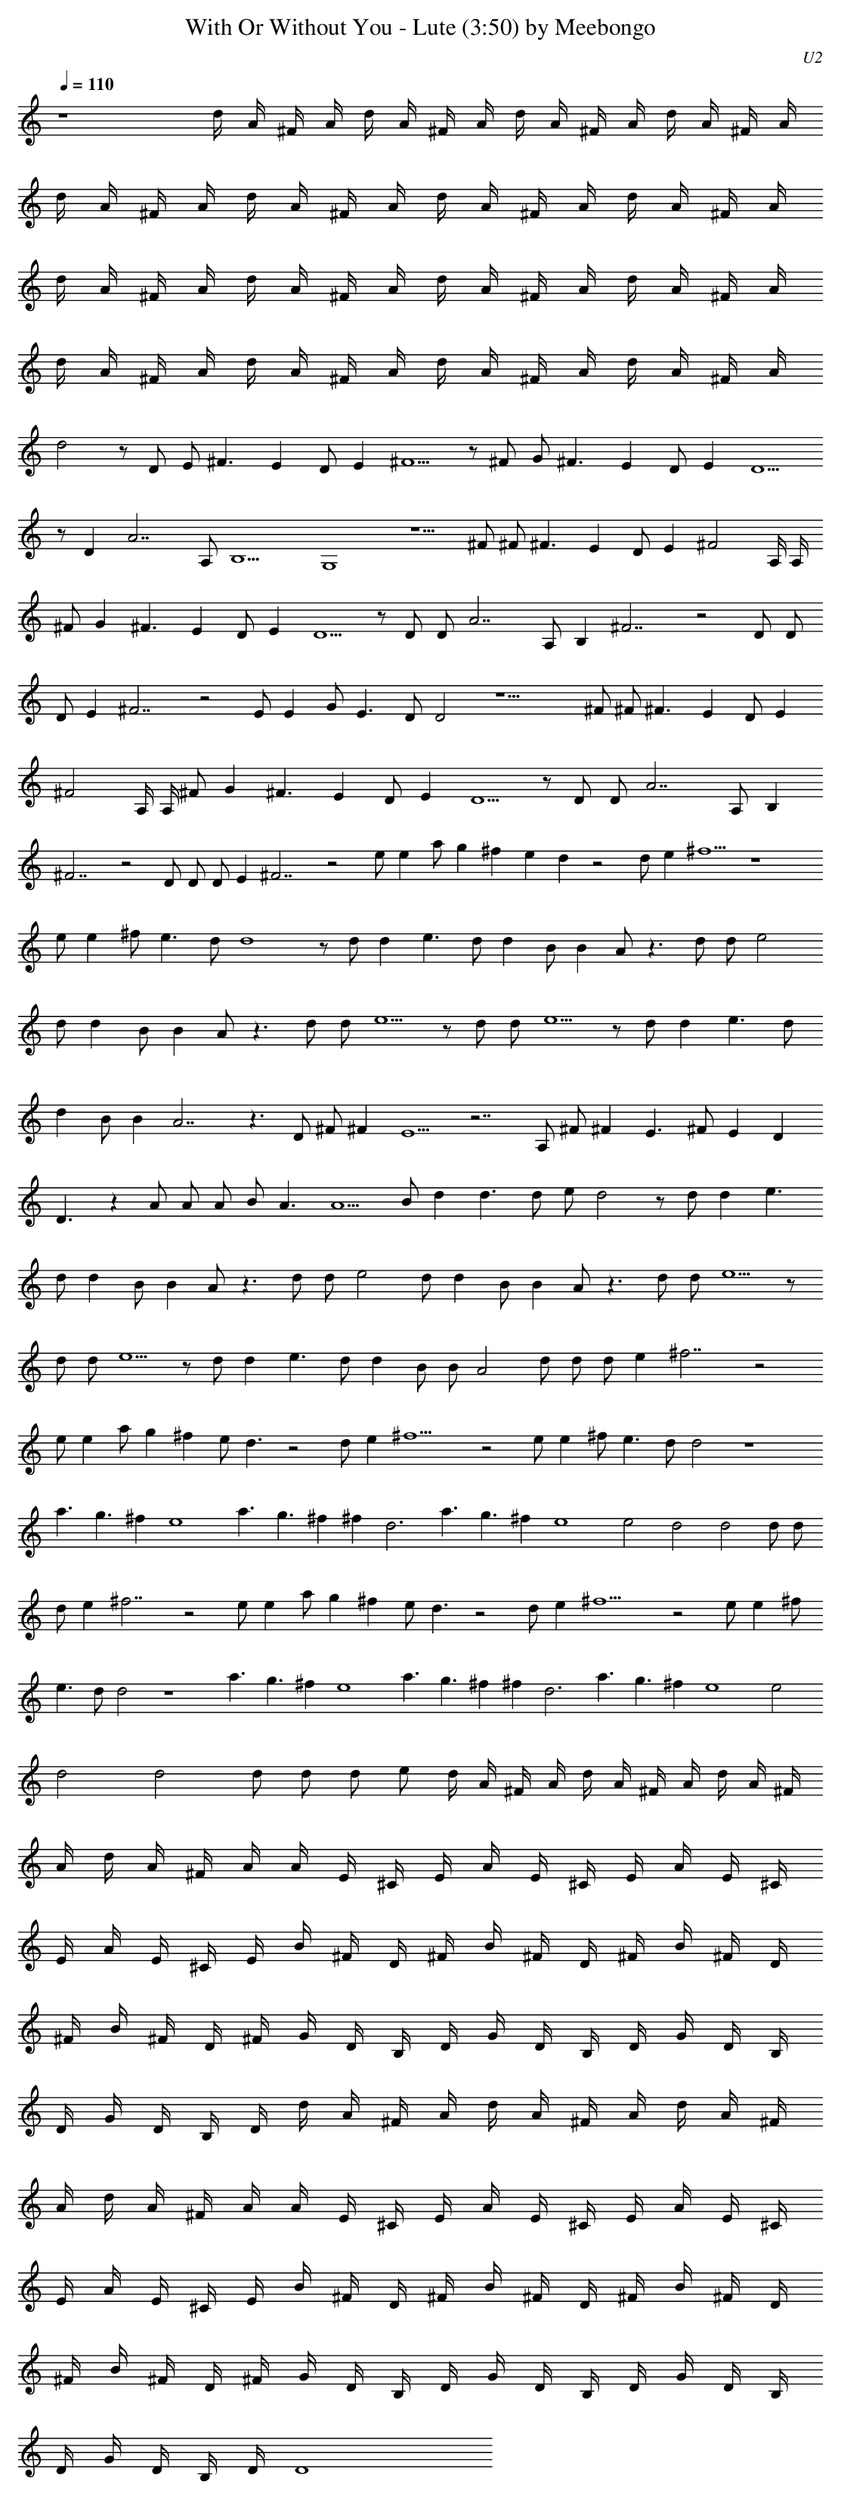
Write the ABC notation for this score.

X:1
T:With Or Without You - Lute (3:50) by Meebongo
C:U2
L:1/4
Q:110
K:C
z4 d/4 A/4 ^F/4 A/4 d/4 A/4 ^F/4 A/4 d/4 A/4 ^F/4 A/4 d/4 A/4 ^F/4 A/4
d/4 A/4 ^F/4 A/4 d/4 A/4 ^F/4 A/4 d/4 A/4 ^F/4 A/4 d/4 A/4 ^F/4 A/4
d/4 A/4 ^F/4 A/4 d/4 A/4 ^F/4 A/4 d/4 A/4 ^F/4 A/4 d/4 A/4 ^F/4 A/4
d/4 A/4 ^F/4 A/4 d/4 A/4 ^F/4 A/4 d/4 A/4 ^F/4 A/4 d/4 A/4 ^F/4 A/4
d2 z/2 D/2 E/2 ^F3/2 E D/2 E ^F5/2 z/2 ^F/2 G/2 ^F3/2 E D/2 E D5/2
z/2 D A7/2 A,/2 B,9/2 G,4 z5/2 ^F/2 ^F/2 ^F3/2 E D/2 E ^F2 A,/4 A,/4
^F/2 G ^F3/2 E D/2 E D5/2 z/2 D/2 D/2 A7/2 A,/2 B, ^F7/2 z2 D/2 D/2
D/2 E ^F7/2 z2 E/2 E G/2 E3/2 D/2 D2 z13/2 ^F/2 ^F/2 ^F3/2 E D/2 E
^F2 A,/4 A,/4 ^F/2 G ^F3/2 E D/2 E D5/2 z/2 D/2 D/2 A7/2 A,/2 B,
^F7/2 z2 D/2 D/2 D/2 E ^F7/2 z2 e/2 e a/2 g ^f e d z2 d/2 e ^f5/2 z4
e/2 e ^f/2 e3/2 d/2 d4 z/2 d/2 d e3/2 d/2 d B/2 B A/2 z3/2 d/2 d/2 e2
d/2 d B/2 B A/2 z3/2 d/2 d/2 e5/2 z/2 d/2 d/2 e5/2 z/2 d/2 d e3/2 d/2
d B/2 B A7/2 z3/2 D/2 ^F/2 ^F E5/2 z7/2 A,/2 ^F/2 ^F E3/2 ^F/2 E D
D3/2 z A/2 A/2 A/2 B/2 A3/2 A5/2 B/2 d d3/2 d/2 e/2 d2 z/2 d/2 d e3/2
d/2 d B/2 B A/2 z3/2 d/2 d/2 e2 d/2 d B/2 B A/2 z3/2 d/2 d/2 e5/2 z/2
d/2 d/2 e5/2 z/2 d/2 d e3/2 d/2 d B/2 B/2 A2 d/2 d/2 d/2 e ^f7/2 z2
e/2 e a/2 g ^f e/2 d3/2 z2 d/2 e ^f9/2 z2 e/2 e ^f/2 e3/2 d/2 d2 z4
a3/2 g3/2 ^f e4 a3/2 g3/2 ^f ^f d3 a3/2 g3/2 ^f e4 e2 d2 d2 d/2 d/2
d/2 e ^f7/2 z2 e/2 e a/2 g ^f e/2 d3/2 z2 d/2 e ^f9/2 z2 e/2 e ^f/2
e3/2 d/2 d2 z4 a3/2 g3/2 ^f e4 a3/2 g3/2 ^f ^f d3 a3/2 g3/2 ^f e4 e2
d2 d2 d/2 d/2 d/2 e/2 d/4 A/4 ^F/4 A/4 d/4 A/4 ^F/4 A/4 d/4 A/4 ^F/4
A/4 d/4 A/4 ^F/4 A/4 A/4 E/4 ^C/4 E/4 A/4 E/4 ^C/4 E/4 A/4 E/4 ^C/4
E/4 A/4 E/4 ^C/4 E/4 B/4 ^F/4 D/4 ^F/4 B/4 ^F/4 D/4 ^F/4 B/4 ^F/4 D/4
^F/4 B/4 ^F/4 D/4 ^F/4 G/4 D/4 B,/4 D/4 G/4 D/4 B,/4 D/4 G/4 D/4 B,/4
D/4 G/4 D/4 B,/4 D/4 d/4 A/4 ^F/4 A/4 d/4 A/4 ^F/4 A/4 d/4 A/4 ^F/4
A/4 d/4 A/4 ^F/4 A/4 A/4 E/4 ^C/4 E/4 A/4 E/4 ^C/4 E/4 A/4 E/4 ^C/4
E/4 A/4 E/4 ^C/4 E/4 B/4 ^F/4 D/4 ^F/4 B/4 ^F/4 D/4 ^F/4 B/4 ^F/4 D/4
^F/4 B/4 ^F/4 D/4 ^F/4 G/4 D/4 B,/4 D/4 G/4 D/4 B,/4 D/4 G/4 D/4 B,/4
D/4 G/4 D/4 B,/4 D/4 D4
